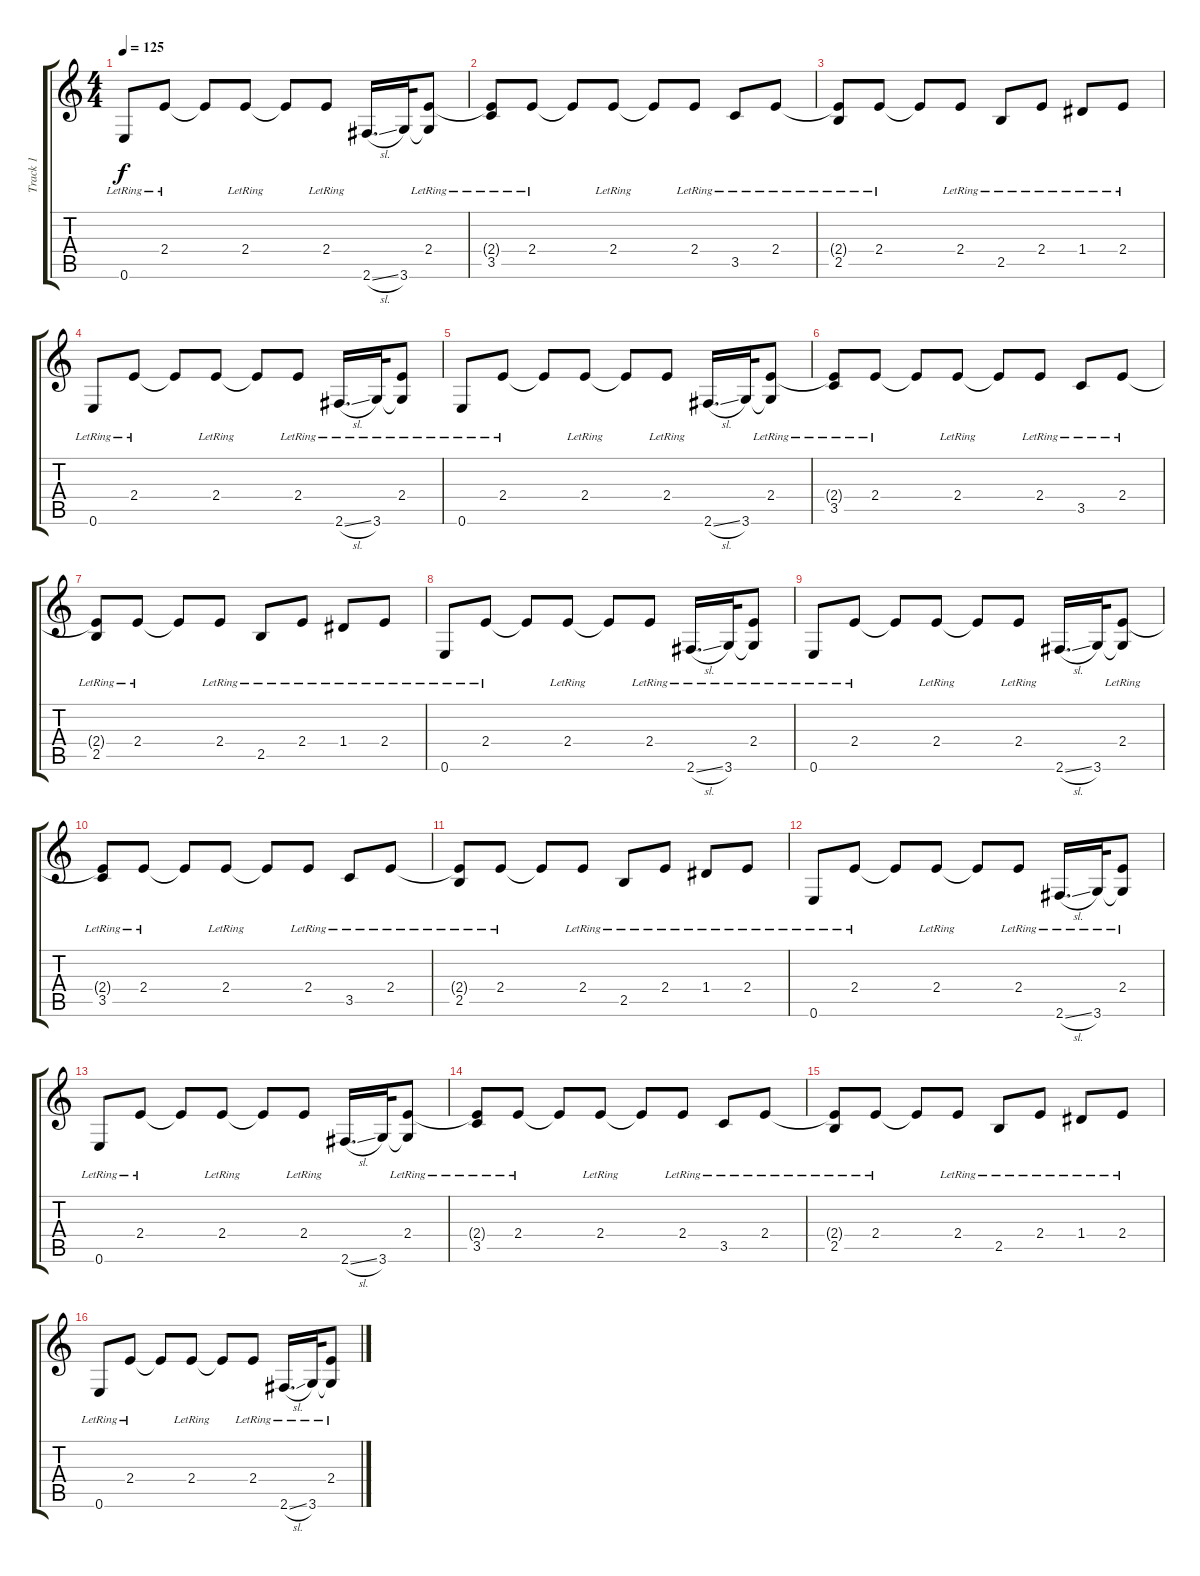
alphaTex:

\track ("Track 1" "Track 1") {instrument electricguitarclean}
\staff {score tabs}
\tuning (E4 B3 G3 D3 A2 E2) {hide}
\ts (4 4)
\tempo 125
\clef g2
\ks c
0.6{lr}.8{dy f} 2.4{lr}.8 2.4{t}.8 2.4{lr}.8 2.4{t}.8 2.4{lr}.8 2.6{sl}.16{d} 3.6.32 (2.4{lr} 3.6{t}).8 |
(2.4{t} 3.5{lr}).8 2.4{lr}.8 2.4{t}.8 2.4{lr}.8 2.4{t}.8 2.4{lr}.8 3.5{lr}.8 2.4{lr}.8 |
(2.4{t} 2.5{lr}).8 2.4{lr}.8 2.4{t}.8 2.4{lr}.8 2.5{lr}.8 2.4{lr}.8 1.4{lr}.8 2.4{lr}.8 |
0.6{lr}.8 2.4{lr}.8 2.4{t}.8 2.4{lr}.8 2.4{t}.8 2.4{lr}.8 2.6{sl lr}.16{d} 3.6{lr}.32 (2.4{lr} 3.6{t}).8 |
0.6{lr}.8 2.4{lr}.8 2.4{t}.8 2.4{lr}.8 2.4{t}.8 2.4{lr}.8 2.6{sl}.16{d} 3.6.32 (2.4{lr} 3.6{t}).8 |
(2.4{t} 3.5{lr}).8 2.4{lr}.8 2.4{t}.8 2.4{lr}.8 2.4{t}.8 2.4{lr}.8 3.5{lr}.8 2.4{lr}.8 |
(2.4{t} 2.5{lr}).8 2.4{lr}.8 2.4{t}.8 2.4{lr}.8 2.5{lr}.8 2.4{lr}.8 1.4{lr}.8 2.4{lr}.8 |
0.6{lr}.8 2.4{lr}.8 2.4{t}.8 2.4{lr}.8 2.4{t}.8 2.4{lr}.8 2.6{sl lr}.16{d} 3.6{lr}.32 (2.4{lr} 3.6{t}).8 |
0.6{lr}.8 2.4{lr}.8 2.4{t}.8 2.4{lr}.8 2.4{t}.8 2.4{lr}.8 2.6{sl}.16{d} 3.6.32 (2.4{lr} 3.6{t}).8 |
(2.4{t} 3.5{lr}).8 2.4{lr}.8 2.4{t}.8 2.4{lr}.8 2.4{t}.8 2.4{lr}.8 3.5{lr}.8 2.4{lr}.8 |
(2.4{t} 2.5{lr}).8 2.4{lr}.8 2.4{t}.8 2.4{lr}.8 2.5{lr}.8 2.4{lr}.8 1.4{lr}.8 2.4{lr}.8 |
0.6{lr}.8 2.4{lr}.8 2.4{t}.8 2.4{lr}.8 2.4{t}.8 2.4{lr}.8 2.6{sl lr}.16{d} 3.6{lr}.32 (2.4{lr} 3.6{t}).8 |
0.6{lr}.8 2.4{lr}.8 2.4{t}.8 2.4{lr}.8 2.4{t}.8 2.4{lr}.8 2.6{sl}.16{d} 3.6.32 (2.4{lr} 3.6{t}).8 |
(2.4{t} 3.5{lr}).8 2.4{lr}.8 2.4{t}.8 2.4{lr}.8 2.4{t}.8 2.4{lr}.8 3.5{lr}.8 2.4{lr}.8 |
(2.4{t} 2.5{lr}).8 2.4{lr}.8 2.4{t}.8 2.4{lr}.8 2.5{lr}.8 2.4{lr}.8 1.4{lr}.8 2.4{lr}.8 |
0.6{lr}.8 2.4{lr}.8 2.4{t}.8 2.4{lr}.8 2.4{t}.8 2.4{lr}.8 2.6{sl lr}.16{d} 3.6{lr}.32 (2.4{lr} 3.6{t}).8
